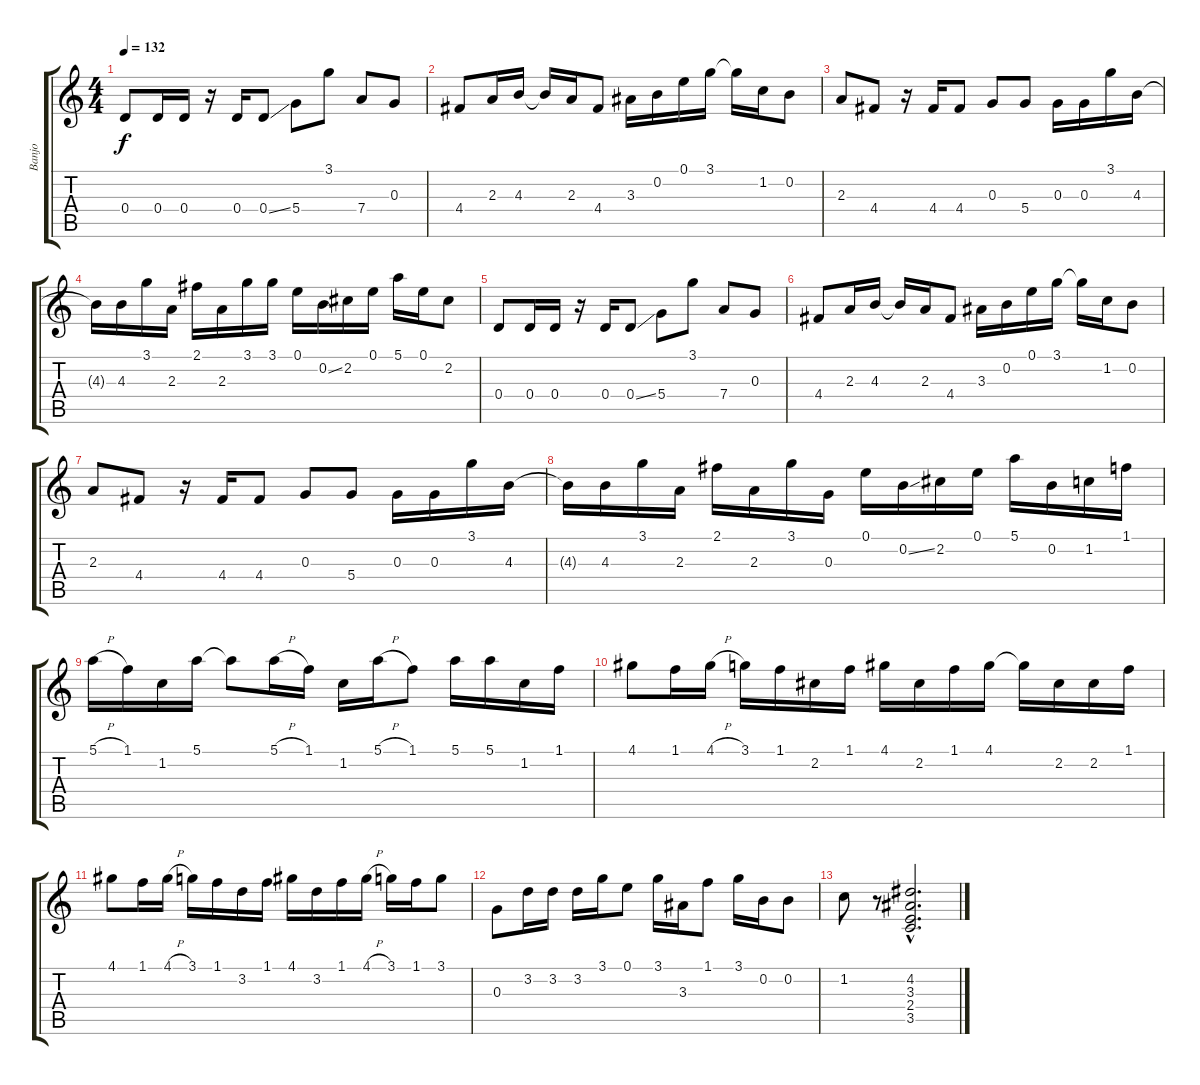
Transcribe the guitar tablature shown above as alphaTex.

\track ("Banjo" "Banjo") {instrument banjo}
\staff {score tabs}
\tuning (E4 B3 G3 D3 A2 E2) {hide}
\displaytranspose 12
\ts (4 4)
\tempo 132
\clef g2
\ks c
0.4.8{dy f instrument banjo} 0.4.16 0.4.16 r.16 0.4.16 0.4{ss}.8 5.4.8 3.1.8 7.4.8 0.3.8 |
4.4.8 2.3.16 4.3.16 4.3{t}.16 2.3.16 4.4.8 3.3.16 0.2.16 0.1.16 3.1.16 3.1{t}.16 1.2.16 0.2.8 |
2.3.8 4.4.8 r.16 4.4.16 4.4.8 0.3.8 5.4.8 0.3.16 0.3.16 3.1.16 4.3.16 |
4.3{t}.16 4.3.16 3.1.16 2.3.16 2.1.16 2.3.16 3.1.16 3.1.16 0.1.16 0.2{ss}.16 2.2.16 0.1.16 5.1.16 0.1.16 2.2.8 |
0.4.8 0.4.16 0.4.16 r.16 0.4.16 0.4{ss}.8 5.4.8 3.1.8 7.4.8 0.3.8 |
4.4.8 2.3.16 4.3.16 4.3{t}.16 2.3.16 4.4.8 3.3.16 0.2.16 0.1.16 3.1.16 3.1{t}.16 1.2.16 0.2.8 |
2.3.8 4.4.8 r.16 4.4.16 4.4.8 0.3.8 5.4.8 0.3.16 0.3.16 3.1.16 4.3.16 |
4.3{t}.16 4.3.16 3.1.16 2.3.16 2.1.16 2.3.16 3.1.16 0.3.16 0.1.16 0.2{ss}.16 2.2.16 0.1.16 5.1.16 0.2.16 1.2.16 1.1.16 |
5.1{h}.16 1.1.16 1.2.16 5.1.16 5.1{t}.8 5.1{h}.16 1.1.16 1.2.16 5.1{h}.16 1.1.8 5.1.16 5.1.16 1.2.16 1.1.16 |
4.1.8 1.1.16 4.1{h}.16 3.1.16 1.1.16 2.2.16 1.1.16 4.1.16 2.2.16 1.1.16 4.1.16 4.1{t}.16 2.2.16 2.2.16 1.1.16 |
4.1.8 1.1.16 4.1{h}.16 3.1.16 1.1.16 3.2.16 1.1.16 4.1.16 3.2.16 1.1.16 4.1{h}.16 3.1.16 1.1.16 3.1.8 |
0.3.8 3.2.16 3.2.16 3.2.16 3.1.16 0.1.8 3.1.16 3.3.16 1.1.8 3.1.16 0.2.16 0.2.8 |
1.2.8 r.8 (4.2{hac} 3.3{hac} 2.4{hac} 3.5{hac}).2{d}
